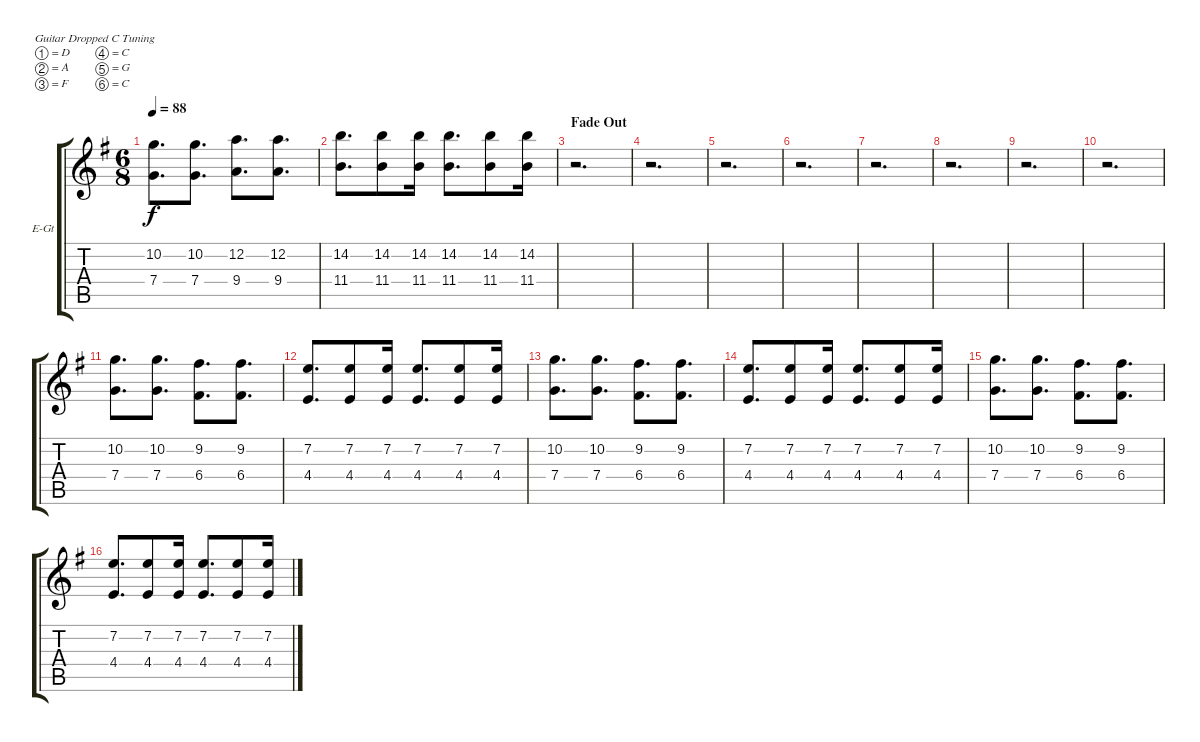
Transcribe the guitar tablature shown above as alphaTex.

\bracketExtendMode groupsimilarinstruments
\firstSystemTrackNameOrientation horizontal
\otherSystemsTrackNameOrientation horizontal
\track ("Lead Overdub" "E-Gt") {instrument distortionguitar}
\staff {score tabs}
\tuning (D4 A3 F3 C3 G2 C2)
\ts (6 8)
\tempo 88
\clef g2
\ks eminor
(7.4 10.2).8{d dy f} (7.4 10.2).8{d} (9.4 12.2).8{d} (9.4 12.2).8{d} |
(11.4 14.2).8{d} (11.4 14.2).8 (11.4 14.2).16 (11.4 14.2).8{d} (11.4 14.2).8 (11.4 14.2).16 |
\section ("" "Fade Out")
r.2{d} |
r.2{d} |
r.2{d} |
r.2{d} |
r.2{d} |
r.2{d} |
r.2{d} |
r.2{d} |
(7.4 10.2).8{d} (7.4 10.2).8{d} (6.4 9.2).8{d} (6.4 9.2).8{d} |
(4.4 7.2).8{d} (4.4 7.2).8 (4.4 7.2).16 (4.4 7.2).8{d} (4.4 7.2).8 (4.4 7.2).16 |
(7.4 10.2).8{d} (7.4 10.2).8{d} (6.4 9.2).8{d} (6.4 9.2).8{d} |
(4.4 7.2).8{d} (4.4 7.2).8 (4.4 7.2).16 (4.4 7.2).8{d} (4.4 7.2).8 (4.4 7.2).16 |
(7.4 10.2).8{d} (7.4 10.2).8{d} (6.4 9.2).8{d} (6.4 9.2).8{d} |
(4.4 7.2).8{d} (4.4 7.2).8 (4.4 7.2).16 (4.4 7.2).8{d} (4.4 7.2).8 (4.4 7.2).16
